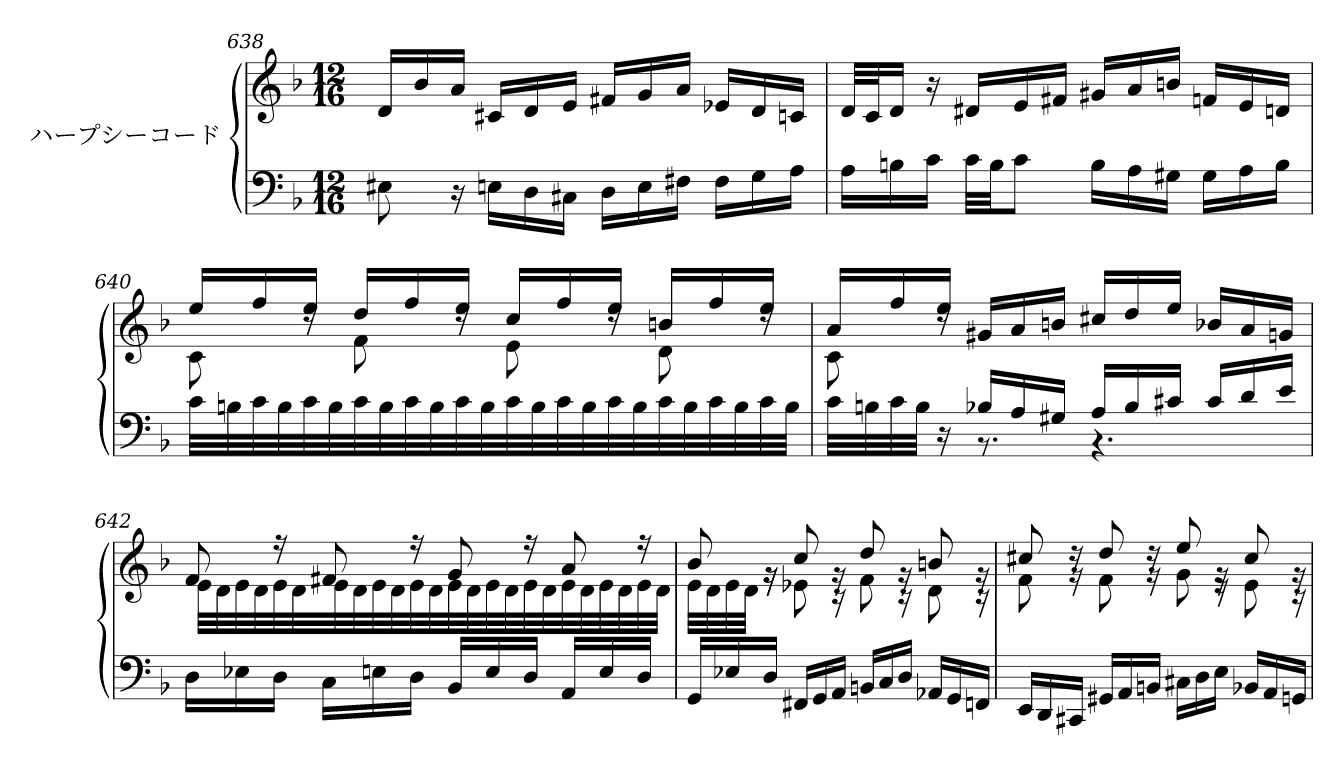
**kern	**kern
*part1	*part1
*staff2	*staff1
*I"ハープシーコード	*
*clefF4	*clefG2
*k[b-]	*k[b-]
*M12/16	*M12/16
=638	=638
8E#X\	16d/LL
.	16b-/
16r	16a/JJ
16En\LL	16c#X/LL
16D\	16d/
16C#X\JJ	16e/JJ
16D\LL	16f#X/LL
16E\	16g/
16F#X\JJ	16a/JJ
16F#\LL	16e-X/LL
16G\	16d/
16A\JJ	16cn/JJ
!!LO:LB:g=z
=639	=639
16A\LL	32d/LLL
.	32c/J
16Bn\	16d/JJ
16c\JJ	16r
32c\LLL	16d#X/LL
32B\JJ	.
8c\J	16e/
.	16f#X/JJ
16B\LL	16g#X/LL
16A\	16a/
16G#X\JJ	16bn/JJ
16G#\LL	16fn/LL
16A\	16e/
16B\JJ	16dn/JJ
=640	=640
*	*^
32c\LLL	16ee/LL	8c\
32Bn\	.	.
32c\	16ff/	.
32B\	.	.
32c\	16ee/JJ	16rdd
32B\	.	.
32c\	16dd/LL	8f\
32B\	.	.
32c\	16ff/	.
32B\	.	.
32c\	16ee/JJ	16rdd
32B\	.	.
32c\	16cc/LL	8e\
32B\	.	.
32c\	16ff/	.
32B\	.	.
32c\	16ee/JJ	16rdd
32B\	.	.
32c\	16bn/LL	8d\
32B\	.	.
32c\	16ff/	.
32B\	.	.
32c\	16ee/JJ	16rdd
32B\JJJ	.	.
!!LO:LB:g=z	!!
=641	=641	=641
*^	*	*
8.ryy	32c\LLL	16a/LL	8c\
.	32Bn\	.	.
.	32c\	16ff/	.
.	32B\JJJ	.	.
.	16r	16ee/JJ	16rdd
16B-/LL	8.r	16g#X/LL	2ryy
16A/	.	16a/	.
16G#X/JJ	.	16bn/JJ	.
16A/LL	4.r	16cc#X/LL	.
16B-/	.	16dd/	.
16c#X/JJ	.	16ee/JJ	.
16c#/LL	.	16b-X/LL	.
16d/	.	16a/	.
16e/JJ	.	16gn/JJ	16ryy
*v	*v	*	*
=642	=642	=642
16D\LL	8f/	32e\LLL
.	.	32d\
16E-X\	.	32e\
.	.	32d\
16D\JJ	16r	32e\
.	.	32d\
16C\LL	8f#X/	32e\
.	.	32d\
16En\	.	32e\
.	.	32d\
16D\JJ	16r	32e\
.	.	32d\
16BB-/LL	8g/	32e\
.	.	32d\
16E/	.	32e\
.	.	32d\
16D/JJ	16r	32e\
.	.	32d\
16AA/LL	8a/	32e\
.	.	32d\
16E/	.	32e\
.	.	32d\
16D/JJ	16r	32e\
.	.	32d\JJJ
!!LO:LB:g=z	!!
=643	=643	=643
16GG/LL	8b-/	32e\LLL
.	.	32d\
16E-X/	.	32e\
.	.	32d\JJJ
16D/JJ	16rg	16rg
16FF#X/LL	8cc/	8e-X\
16GG/	.	.
16AA/JJ	16rg	16r
16BBn/LL	8dd/	8f\
16C/	.	.
16D/JJ	16rg	16r
16AA-X/LL	8bn/	8d\
16GG/	.	.
16FFn/JJ	16rg	16r
=644	=644	=644
16EE/LL	8cc#X/	8f\
16DD/	.	.
16CC#X/JJ	16rg	16rdd
16GG#X/LL	8dd/	8f\
16AA/	.	.
16BBn/JJ	16rg	16rdd
16C#X\LL	8ee/	8g\
16D\	.	.
16E\JJ	16rg	16r
16BB-X/LL	8cc#/	8e\
16AA/	.	.
16GGn/JJ	16rg	16r
*	*v	*v
=	=
*-	*-
